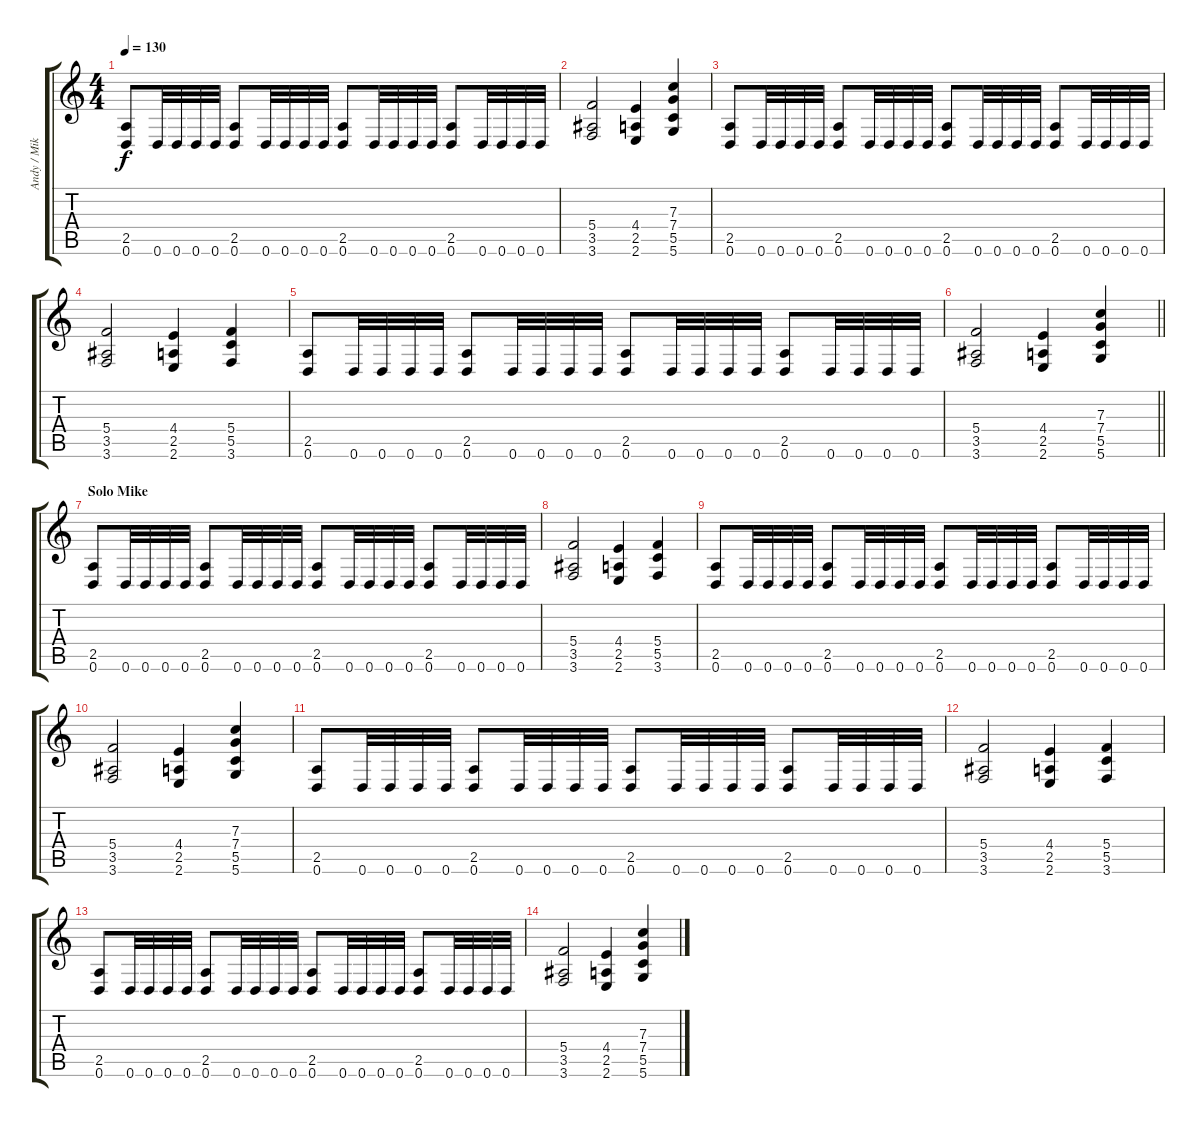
\track ("Andy / Mike Fills" "Andy / Mik") {instrument distortionguitar}
\staff {score tabs}
\tuning (D4 A3 F3 C3 G2 D2) {hide}
\ts (4 4)
\tempo 130
\clef g2
\ks c
(2.5 0.6).8{dy f} 0.6.32 0.6.32 0.6.32 0.6.32 (2.5 0.6).8 0.6.32 0.6.32 0.6.32 0.6.32 (2.5 0.6).8 0.6.32 0.6.32 0.6.32 0.6.32 (2.5 0.6).8 0.6.32 0.6.32 0.6.32 0.6.32 |
(5.4 3.5 3.6).2 (4.4 2.5 2.6).4 (7.3 7.4 5.5 5.6).4 |
(2.5 0.6).8 0.6.32 0.6.32 0.6.32 0.6.32 (2.5 0.6).8 0.6.32 0.6.32 0.6.32 0.6.32 (2.5 0.6).8 0.6.32 0.6.32 0.6.32 0.6.32 (2.5 0.6).8 0.6.32 0.6.32 0.6.32 0.6.32 |
(5.4 3.5 3.6).2 (4.4 2.5 2.6).4 (5.4 5.5 3.6).4 |
(2.5 0.6).8 0.6.32 0.6.32 0.6.32 0.6.32 (2.5 0.6).8 0.6.32 0.6.32 0.6.32 0.6.32 (2.5 0.6).8 0.6.32 0.6.32 0.6.32 0.6.32 (2.5 0.6).8 0.6.32 0.6.32 0.6.32 0.6.32 |
\barLineRight lightlight
(5.4 3.5 3.6).2 (4.4 2.5 2.6).4 (7.3 7.4 5.5 5.6).4 |
\section ("" "Solo Mike")
(2.5 0.6).8 0.6.32 0.6.32 0.6.32 0.6.32 (2.5 0.6).8 0.6.32 0.6.32 0.6.32 0.6.32 (2.5 0.6).8 0.6.32 0.6.32 0.6.32 0.6.32 (2.5 0.6).8 0.6.32 0.6.32 0.6.32 0.6.32 |
(5.4 3.5 3.6).2 (4.4 2.5 2.6).4 (5.4 5.5 3.6).4 |
(2.5 0.6).8 0.6.32 0.6.32 0.6.32 0.6.32 (2.5 0.6).8 0.6.32 0.6.32 0.6.32 0.6.32 (2.5 0.6).8 0.6.32 0.6.32 0.6.32 0.6.32 (2.5 0.6).8 0.6.32 0.6.32 0.6.32 0.6.32 |
(5.4 3.5 3.6).2 (4.4 2.5 2.6).4 (7.3 7.4 5.5 5.6).4 |
(2.5 0.6).8{volume 0} 0.6.32 0.6.32 0.6.32 0.6.32 (2.5 0.6).8 0.6.32 0.6.32 0.6.32 0.6.32 (2.5 0.6).8 0.6.32 0.6.32 0.6.32 0.6.32 (2.5 0.6).8 0.6.32 0.6.32 0.6.32 0.6.32 |
(5.4 3.5 3.6).2 (4.4 2.5 2.6).4 (5.4 5.5 3.6).4 |
(2.5 0.6).8 0.6.32 0.6.32 0.6.32 0.6.32 (2.5 0.6).8 0.6.32 0.6.32 0.6.32 0.6.32 (2.5 0.6).8 0.6.32 0.6.32 0.6.32 0.6.32 (2.5 0.6).8 0.6.32 0.6.32 0.6.32 0.6.32 |
(5.4 3.5 3.6).2 (4.4 2.5 2.6).4 (7.3 7.4 5.5 5.6).4
